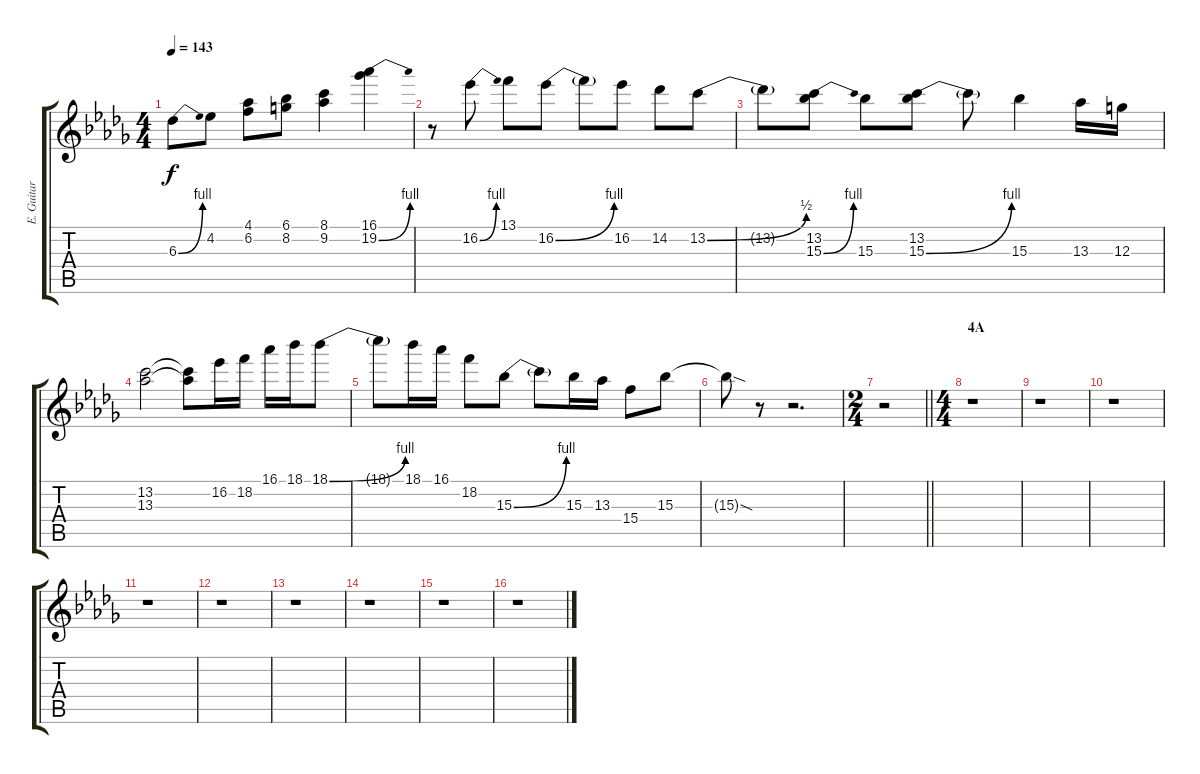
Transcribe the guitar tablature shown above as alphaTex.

\track ("E. Guitar IV" "E. Guitar ") {instrument overdrivenguitar}
\staff {score tabs}
\tuning (E4 B3 G3 D3 A2 E2) {hide}
\ts (4 4)
\tempo 143
\clef g2
\ks db
6.3{be (bend 0 0 60 4)}.8{dy f} 4.2.8 (4.1 6.2).8 (6.1 8.2).8 (8.1 9.2).4 (16.1 19.2{be (bend 0 0 60 4)}).4 |
r.8 16.2{be (bend 0 0 60 4)}.8 13.1.8 16.2{be (bend 0 0 60 4)}.8 16.2{t}.8 16.2.8 14.2.8 13.2{be (bend 0 0 60 2)}.8 |
13.2{t}.8 (13.2 15.3{be (bend 0 0 60 4)}).8 15.3.8 (13.2 15.3{be (bend 0 0 60 4)}).8 15.3{t}.8 15.3.4 13.3.16 12.3.16 |
(13.2 13.3).2 (13.2{t} 13.3{t}).8 16.2.16 18.2.16 16.1.16 18.1.16 18.1{be (bend 0 0 60 4)}.8 |
18.1{t}.8 18.1.16 16.1.16 18.2.8 15.3{be (bend 0 0 60 4)}.8 15.3{t}.8 15.3.16 13.3.16 15.4.8 15.3.8 |
15.3{sod t}.8 r.8 r.2{d} |
\ts (2 4)
\barLineRight lightlight
r.2 |
\ts (4 4)
\section ("" "4A")
r.1 |
r.1 |
r.1 |
r.1 |
r.1 |
r.1 |
r.1 |
r.1 |
r.1
